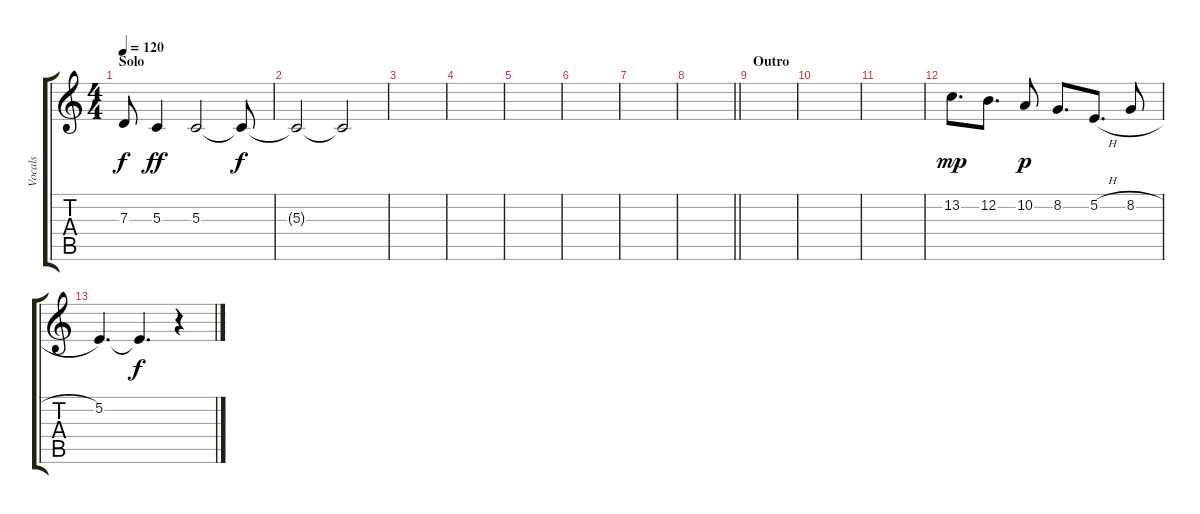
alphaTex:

\track ("Vocals" "Vocals") {instrument oboe}
\staff {score tabs}
\tuning (E4 B3 G3 D3 A2 E2) {hide}
\ts (4 4)
\section ("" "Solo")
\tempo 120
\clef g2
\ks c
7.3{t}.8{dy f} 5.3.4{dy ff} 5.3.2{volume 3} 5.3{t}.8{dy f} |
5.3{t}.2 5.3{t}.2 |
|
|
|
|
|
\barLineRight lightlight
|
\section ("" "Outro")
|
|
|
13.2.8{d dy mp volume 12 balance 8 instrument oboe} 12.2.8{d} 10.2.8{dy p} 8.2.8{d} 5.2{h}.8{d} 8.2{h}.8 |
5.2.4{d} 5.2{t}.4{d dy f} r.4
